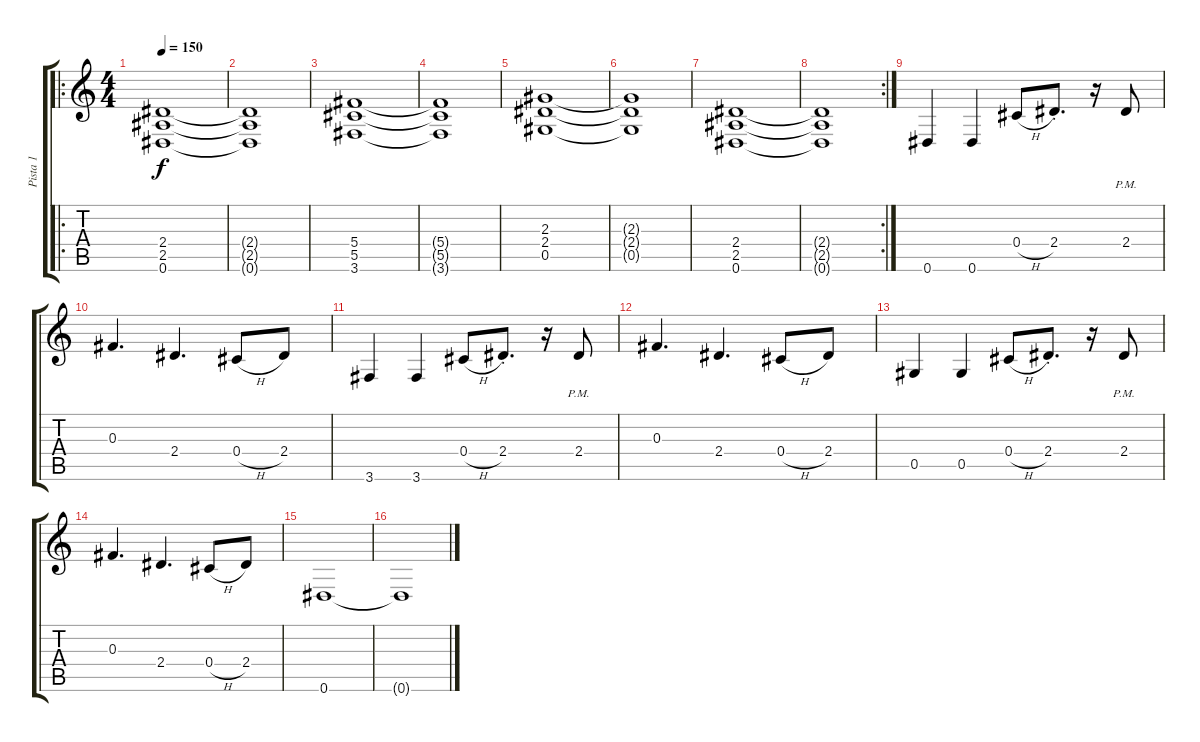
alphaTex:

\track ("Pista 1" "Pista 1") {instrument acousticguitarsteel}
\staff {score tabs}
\tuning (Eb4 Bb3 Gb3 Db3 Ab2 Eb2) {hide}
\ro
\ts (4 4)
\tempo 150
\clef g2
\ks c
(2.4 2.5 0.6).1{dy f} |
(2.4{t} 2.5{t} 0.6{t}).1 |
(5.4 5.5 3.6).1 |
(5.4{t} 5.5{t} 3.6{t}).1 |
(2.3 2.4 0.5).1 |
(2.3{t} 2.4{t} 0.5{t}).1 |
(2.4 2.5 0.6).1 |
\rc 2
(2.4{t} 2.5{t} 0.6{t}).1 |
0.6.4 0.6.4 0.4{h}.8 2.4{st}.8{d} r.16 2.4{pm}.8 |
0.3.4{d} 2.4.4{d} 0.4{h}.8 2.4.8 |
3.6.4 3.6.4 0.4{h}.8 2.4{st}.8{d} r.16 2.4{pm}.8 |
0.3.4{d} 2.4.4{d} 0.4{h}.8 2.4.8 |
0.5.4 0.5.4 0.4{h}.8 2.4{st}.8{d} r.16 2.4{pm}.8 |
0.3.4{d} 2.4.4{d} 0.4{h}.8 2.4.8 |
0.6.1 |
0.6{t}.1
